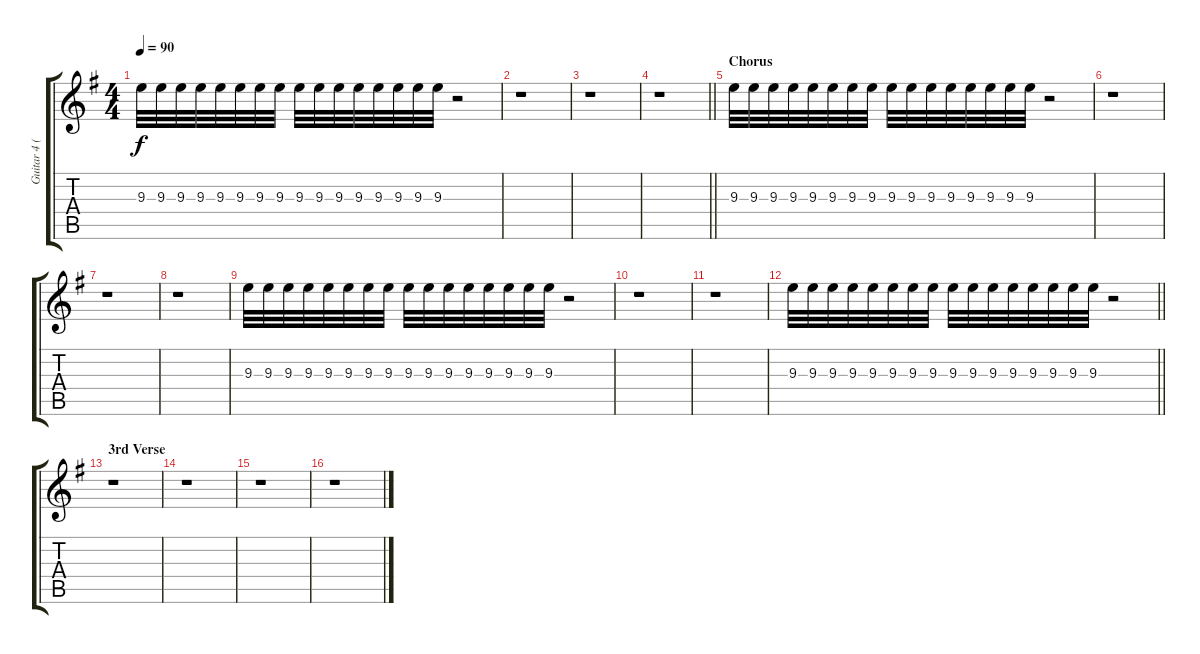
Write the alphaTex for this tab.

\track ("Guitar 4 (Jamie)" "Guitar 4 (") {instrument electricguitarclean}
\staff {score tabs}
\tuning (E4 B3 G3 D3 A2 E2) {hide}
\ts (4 4)
\tempo 90
\clef g2
\ks g
9.3.32{dy f} 9.3.32 9.3.32 9.3.32 9.3.32 9.3.32 9.3.32 9.3.32 9.3.32 9.3.32 9.3.32 9.3.32 9.3.32 9.3.32 9.3.32 9.3.32 r.2 |
r.1 |
r.1 |
\barLineRight lightlight
r.1 |
\section ("" "Chorus")
9.3.32 9.3.32 9.3.32 9.3.32 9.3.32 9.3.32 9.3.32 9.3.32 9.3.32 9.3.32 9.3.32 9.3.32 9.3.32 9.3.32 9.3.32 9.3.32 r.2 |
r.1 |
r.1 |
r.1 |
9.3.32 9.3.32 9.3.32 9.3.32 9.3.32 9.3.32 9.3.32 9.3.32 9.3.32 9.3.32 9.3.32 9.3.32 9.3.32 9.3.32 9.3.32 9.3.32 r.2 |
r.1 |
r.1 |
\barLineRight lightlight
9.3.32 9.3.32 9.3.32 9.3.32 9.3.32 9.3.32 9.3.32 9.3.32 9.3.32 9.3.32 9.3.32 9.3.32 9.3.32 9.3.32 9.3.32 9.3.32 r.2 |
\section ("" "3rd Verse")
r.1 |
r.1 |
r.1 |
r.1
